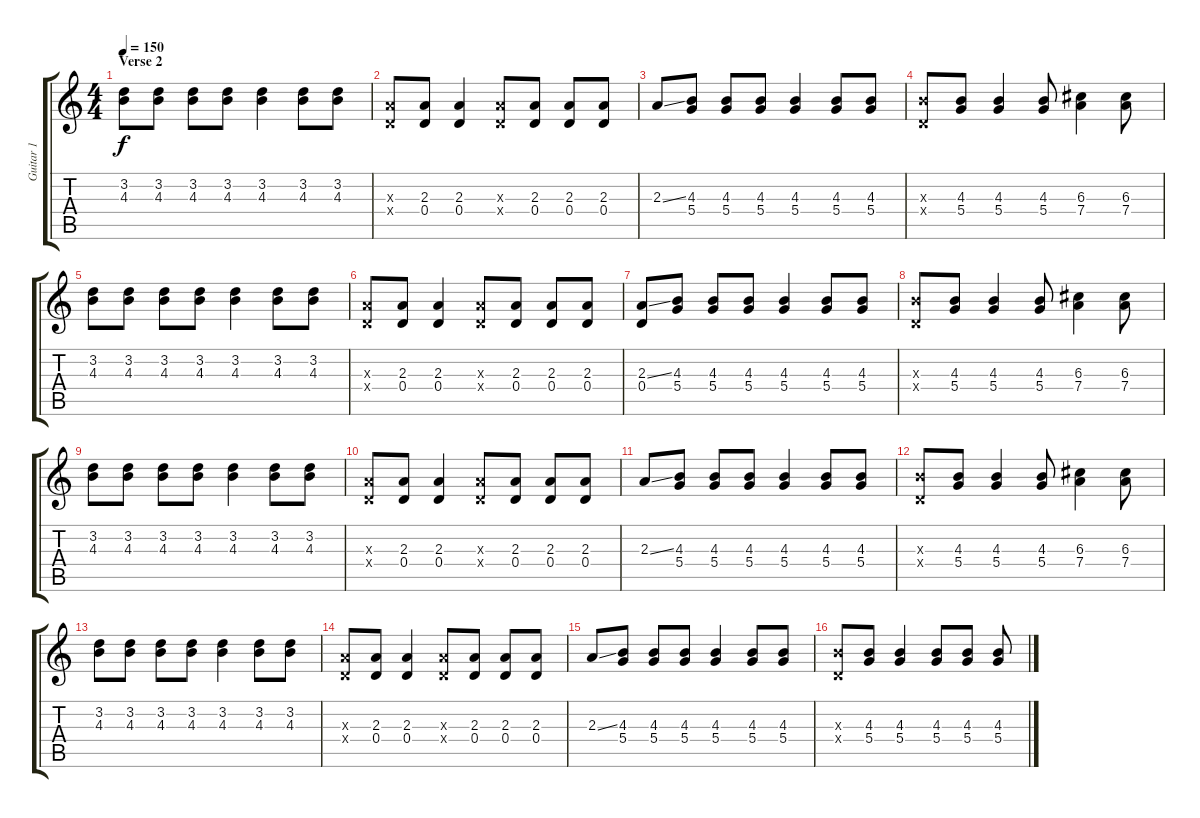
\track ("Guitar 1" "Guitar 1") {instrument acousticguitarsteel}
\staff {score tabs}
\tuning (E4 B3 G3 D3 A2 E2) {hide}
\ts (4 4)
\section ("" "Verse 2")
\tempo 150
\clef g2
\ks c
(3.2 4.3).8{dy f} (3.2 4.3).8 (3.2 4.3).8 (3.2 4.3).8 (3.2 4.3).4 (3.2 4.3).8 (3.2 4.3).8 |
(2.3{x} 0.4{x}).8 (2.3 0.4).8 (2.3 0.4).4 (2.3{x} 0.4{x}).8 (2.3 0.4).8 (2.3 0.4).8 (2.3 0.4).8 |
2.3{ss}.8 (4.3 5.4).8 (4.3 5.4).8 (4.3 5.4).8 (4.3 5.4).4 (4.3 5.4).8 (4.3 5.4).8 |
(4.3{x} 0.4{x}).8 (4.3 5.4).8 (4.3 5.4).4 (4.3 5.4).8 (6.3 7.4).4 (6.3 7.4).8 |
(3.2 4.3).8 (3.2 4.3).8 (3.2 4.3).8 (3.2 4.3).8 (3.2 4.3).4 (3.2 4.3).8 (3.2 4.3).8 |
(2.3{x} 0.4{x}).8 (2.3 0.4).8 (2.3 0.4).4 (2.3{x} 0.4{x}).8 (2.3 0.4).8 (2.3 0.4).8 (2.3 0.4).8 |
(2.3{ss} 0.4).8 (4.3 5.4).8 (4.3 5.4).8 (4.3 5.4).8 (4.3 5.4).4 (4.3 5.4).8 (4.3 5.4).8 |
(4.3{x} 0.4{x}).8 (4.3 5.4).8 (4.3 5.4).4 (4.3 5.4).8 (6.3 7.4).4 (6.3 7.4).8 |
(3.2 4.3).8 (3.2 4.3).8 (3.2 4.3).8 (3.2 4.3).8 (3.2 4.3).4 (3.2 4.3).8 (3.2 4.3).8 |
(2.3{x} 0.4{x}).8 (2.3 0.4).8 (2.3 0.4).4 (2.3{x} 0.4{x}).8 (2.3 0.4).8 (2.3 0.4).8 (2.3 0.4).8 |
2.3{ss}.8 (4.3 5.4).8 (4.3 5.4).8 (4.3 5.4).8 (4.3 5.4).4 (4.3 5.4).8 (4.3 5.4).8 |
(4.3{x} 0.4{x}).8 (4.3 5.4).8 (4.3 5.4).4 (4.3 5.4).8 (6.3 7.4).4 (6.3 7.4).8 |
(3.2 4.3).8 (3.2 4.3).8 (3.2 4.3).8 (3.2 4.3).8 (3.2 4.3).4 (3.2 4.3).8 (3.2 4.3).8 |
(2.3{x} 0.4{x}).8 (2.3 0.4).8 (2.3 0.4).4 (2.3{x} 0.4{x}).8 (2.3 0.4).8 (2.3 0.4).8 (2.3 0.4).8 |
2.3{ss}.8 (4.3 5.4).8 (4.3 5.4).8 (4.3 5.4).8 (4.3 5.4).4 (4.3 5.4).8 (4.3 5.4).8 |
(4.3{x} 0.4{x}).8 (4.3 5.4).8 (4.3 5.4).4 (4.3 5.4).8 (4.3 5.4).8 (4.3 5.4).8
